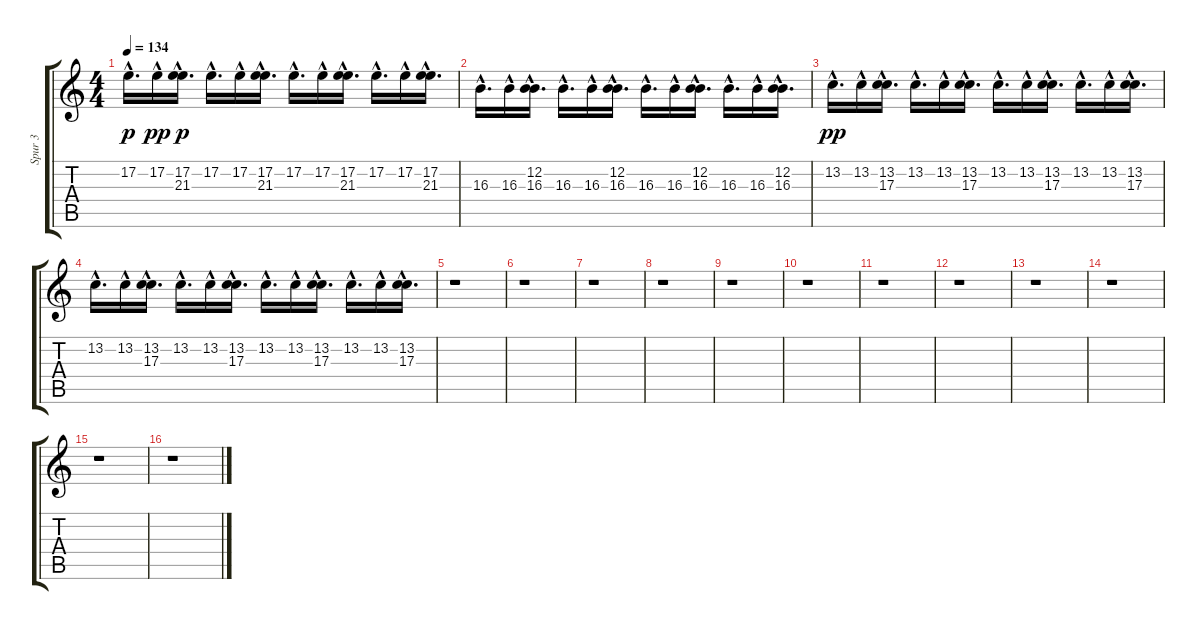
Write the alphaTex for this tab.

\track ("Spur 3" "Spur 3") {instrument rockorgan}
\staff {score tabs}
\tuning (E4 B3 G3 D3 A2 E2) {hide}
\ts (4 4)
\tempo 134
\clef g2
\ks c
17.2{hac}.16{d dy p} 17.2{hac}.16{dy pp} (17.2{hac} 21.3{hac}).16{d dy p} 17.2{hac}.16{d} 17.2{hac}.16 (17.2{hac} 21.3{hac}).16{d} 17.2{hac}.16{d} 17.2{hac}.16 (17.2{hac} 21.3{hac}).16{d} 17.2{hac}.16{d} 17.2{hac}.16 (17.2{hac} 21.3{hac}).16{d} |
16.3{hac}.16{d} 16.3{hac}.16 (12.2{hac} 16.3{hac}).16{d} 16.3{hac}.16{d} 16.3{hac}.16 (12.2{hac} 16.3{hac}).16{d} 16.3{hac}.16{d} 16.3{hac}.16 (12.2{hac} 16.3{hac}).16{d} 16.3{hac}.16{d} 16.3{hac}.16 (12.2{hac} 16.3{hac}).16{d} |
13.2{hac}.16{d dy pp} 13.2{hac}.16 (13.2{hac} 17.3{hac}).16{d} 13.2{hac}.16{d} 13.2{hac}.16 (13.2{hac} 17.3{hac}).16{d} 13.2{hac}.16{d} 13.2{hac}.16 (13.2{hac} 17.3{hac}).16{d} 13.2{hac}.16{d} 13.2{hac}.16 (13.2{hac} 17.3{hac}).16{d} |
13.2{hac}.16{d} 13.2{hac}.16 (13.2{hac} 17.3{hac}).16{d} 13.2{hac}.16{d} 13.2{hac}.16 (13.2{hac} 17.3{hac}).16{d} 13.2{hac}.16{d} 13.2{hac}.16 (13.2{hac} 17.3{hac}).16{d} 13.2{hac}.16{d} 13.2{hac}.16 (13.2{hac} 17.3{hac}).16{d} |
r.1 |
r.1 |
r.1 |
r.1 |
r.1 |
r.1 |
r.1 |
r.1 |
r.1 |
r.1 |
r.1 |
r.1
